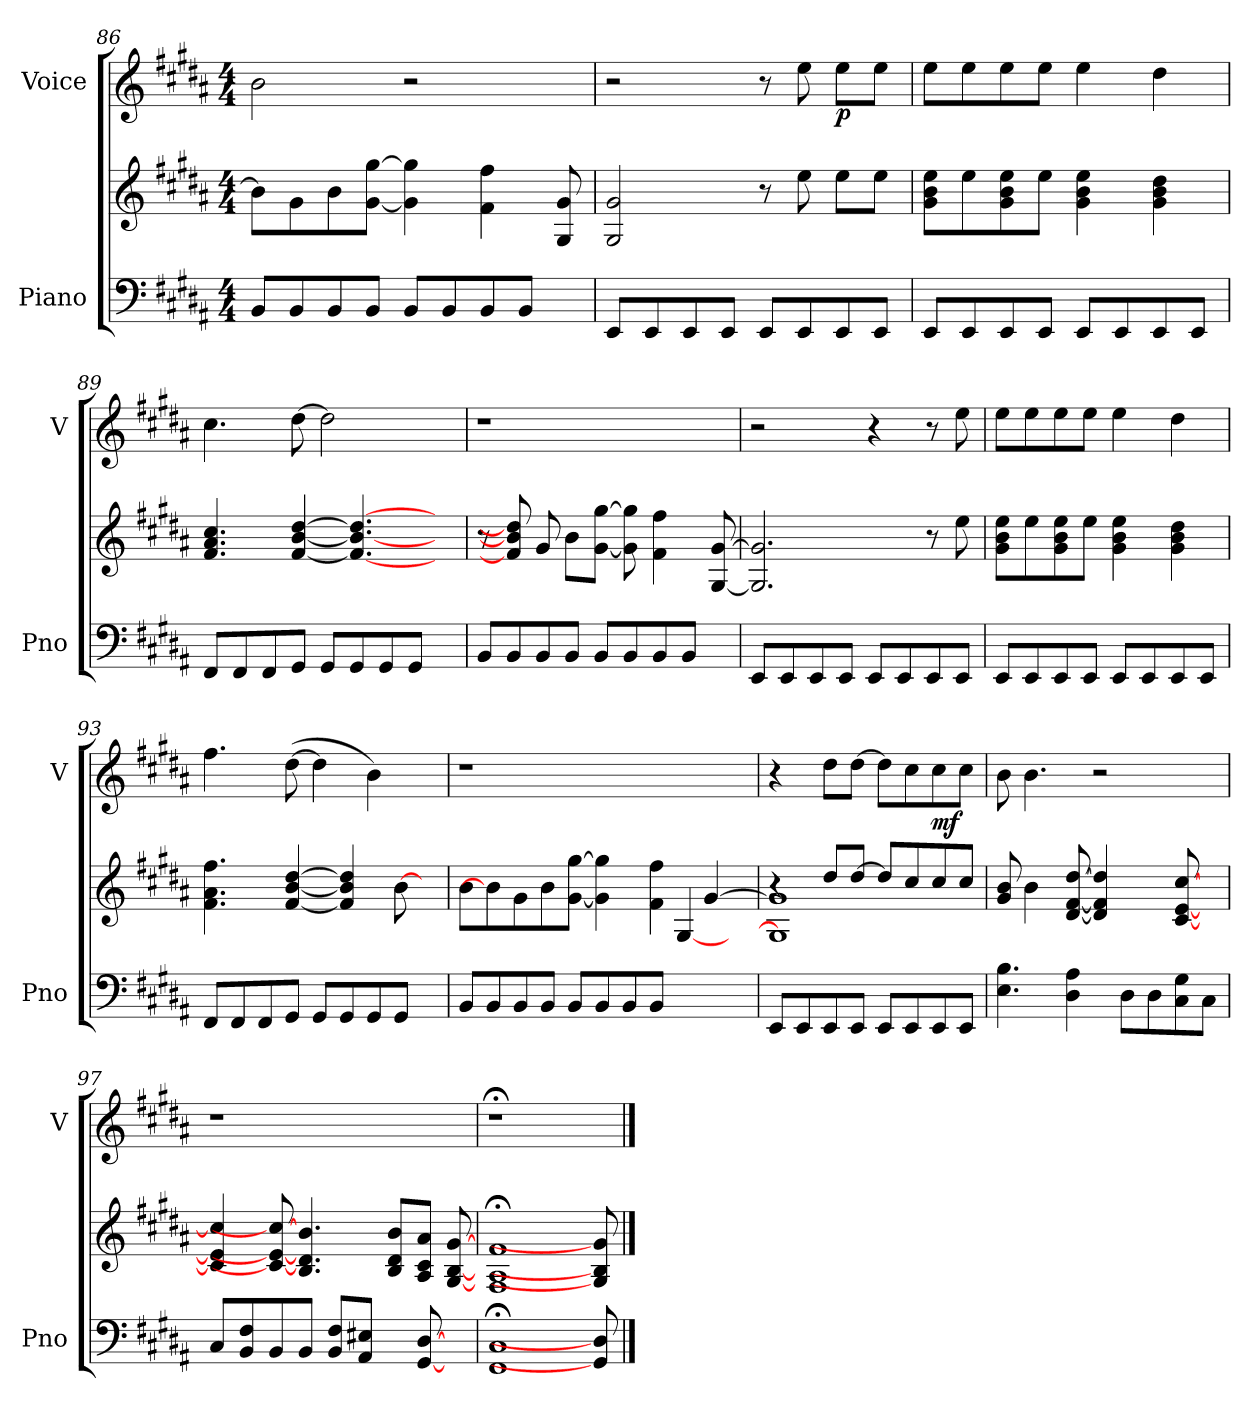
**kern	**kern	**kern	**dynam
*part2	*part2	*part1	*part1
*staff3	*staff2	*staff1	*staff1
*I"Piano	*	*I"Voice	*
*I'Pno	*	*I'V	*
*clefF4	*clefG2	*clefG2	*
*k[f#c#g#d#a#]	*k[f#c#g#d#a#]	*k[f#c#g#d#a#]	*
*M4/4	*M4/4	*M4/4	*
=86	=86	=86	=86
8BB/L	8b\L]	2b\	.
8BB/	8g#\	.	.
8BB/	8b\	.	.
8BB/J	[8g#\ [8gg#\J	.	.
8BB/L	4g#\] 4gg#\]	2r	.
8BB/	.	.	.
8BB/	4f#\ 4ff#\	.	.
8BB/J	.	.	.
8ryy	8G#/ 8g#/	8ryy	.
=87	=87	=87	=87
8EE/L	2G#/ 2g#/	2r	.
8EE/	.	.	.
8EE/	.	.	.
8EE/J	.	.	.
8EE/L	8r	8r	.
8EE/	8ee\	8ee\	.
!	!	!	!LO:DY:b
8EE/	8ee\L	8ee\L	p
8EE/J	8ee\J	8ee\J	.
=88	=88	=88	=88
8EE/L	8g#\ 8b\ 8ee\L	8ee\L	.
8EE/	8ee\	8ee\	.
8EE/	8g#\ 8b\ 8ee\	8ee\	.
8EE/J	8ee\J	8ee\J	.
8EE/L	4g#\ 4b\ 4ee\	4ee\	.
8EE/	.	.	.
8EE/	4g#\ 4b\ 4dd#\	4dd#\	.
8EE/J	.	.	.
=89	=89	=89	=89
8FF#/L	4.f#/ 4.a#/ 4.cc#/	4.cc#\	.
8FF#/	.	.	.
8FF#/	.	.	.
8GG#/J	[4f#/ [4b/ [4dd#/	[8dd#\	.
8GG#/L	.	2dd#\]	.
8GG#/	4.f#/_ 4.b/_ 4.dd#/_	.	.
8GG#/	.	.	.
8GG#/J	.	.	.
8ryy	8ryy	8ryy	.
=90	=90	=90	=90
8BB/L	8r	1r	.
8BB/	8f#/] 8b/] 8dd#/]	.	.
8BB/	8g#/	.	.
8BB/J	8b\L	.	.
8BB/L	[8g#\ [8gg#\J	.	.
8BB/	8g#\] 8gg#\]	.	.
8BB/	4f#\ 4ff#\	.	.
8BB/J	.	.	.
8ryy	[8G#/ [8g#/	8ryy	.
=91	=91	=91	=91
8EE/L	2.G#/] 2.g#/]	2r	.
8EE/	.	.	.
8EE/	.	.	.
8EE/J	.	.	.
8EE/L	.	4r	.
8EE/	.	.	.
8EE/	8r	8r	.
8EE/J	8ee\	8ee\	.
=92	=92	=92	=92
8EE/L	8g#\ 8b\ 8ee\L	8ee\L	.
8EE/	8ee\	8ee\	.
8EE/	8g#\ 8b\ 8ee\	8ee\	.
8EE/J	8ee\J	8ee\J	.
8EE/L	4g#\ 4b\ 4ee\	4ee\	.
8EE/	.	.	.
8EE/	4g#\ 4b\ 4dd#\	4dd#\	.
8EE/J	.	.	.
=93	=93	=93	=93
8FF#/L	4.f#\ 4.a#\ 4.ff#\	4.ff#\	.
8FF#/	.	.	.
8FF#/	.	.	.
8GG#/J	[4f#/ [4b/ [4dd#/	(>[8dd#\	.
8GG#/L	.	4dd#\]	.
8GG#/	4f#/] 4b/] 4dd#/]	.	.
8GG#/	.	4b\)	.
8GG#/J	[8b\	.	.
8ryy	8ryy	8ryy	.
=94	=94	=94	=94
*	*^	*	*
8BB/L	8b\L	1ryy	1r	.
8BB/	8b\]	.	.	.
8BB/	8g#\	.	.	.
8BB/J	8b\	.	.	.
8BB/L	[8g#\ [8gg#\J	.	.	.
8BB/	4g#\] 4gg#\]	.	.	.
8BB/	.	.	.	.
8BB/J	4f#\ 4ff#\	.	.	.
4ryy	.	[4G#/	4.ryy	.
.	[4g#/	.	.	.
8ryy	.	8ryy	.	.
=95	=95	=95	=95	=95
*	*	*^	*	*
8EE/L	1g#]	1G#]	4r	4r	.
8EE/	.	.	.	.	.
8EE/	.	.	8dd#/L	8dd#\L	.
8EE/J	.	.	[8dd#/J	[8dd#\J	.
8EE/L	.	.	8dd#/L]	8dd#\L]	.
8EE/	.	.	8cc#/	8cc#\	.
!	!	!	!	!	!LO:DY:b
8EE/	.	.	8cc#/	8cc#\	mf
8EE/J	.	.	8cc#/J	8cc#\J	.
*	*v	*v	*v	*	*
=96	=96	=96	=96
4.E\ 4.B\	8g#/ 8b/	8b\	.
.	4b\	4.b\	.
4D#\ 4A#\	[8d#/ [8f#/ [8dd#/	.	.
.	4d#/] 4f#/] 4dd#/]	2r	.
8D#\L	.	.	.
8D#\	8ryy	.	.
8C#\ 8G#\	[8c#/ [8e/ [8cc#/	.	.
8C#\J	8ryy	8ryy	.
=97	=97	=97	=97
8C#/L	4c#/] 4e/] 4cc#/]	1r	.
8BB/ 8F#/	.	.	.
8BB/	8c#/_ 8e/_ 8cc#/_	.	.
8BB/J	4.B/ 4.d#/ 4.b/	.	.
8BB/ 8F#/L	.	.	.
8AA#/ 8E#X/J	.	.	.
8ryy	8B/ 8d#/ 8b/L	.	.
[8GG#/ [8D#/	8A#/ 8c#/ 8a#/J	.	.
8ryy	[8G#/ [8B/ [8g#/	8ryy	.
=98	=98	=98	=98
*^	*^	*	*
1C#;<	1FF#	1f#;<	1F# 1A#	1r;<	.
8GG#/] 8D#/]	8ryy	8G#/] 8B/] 8g#/]	8ryy	8ryy	.
*v	*v	*	*	*	*
*	*v	*v	*	*
==	==	==	==
*-	*-	*-	*-
